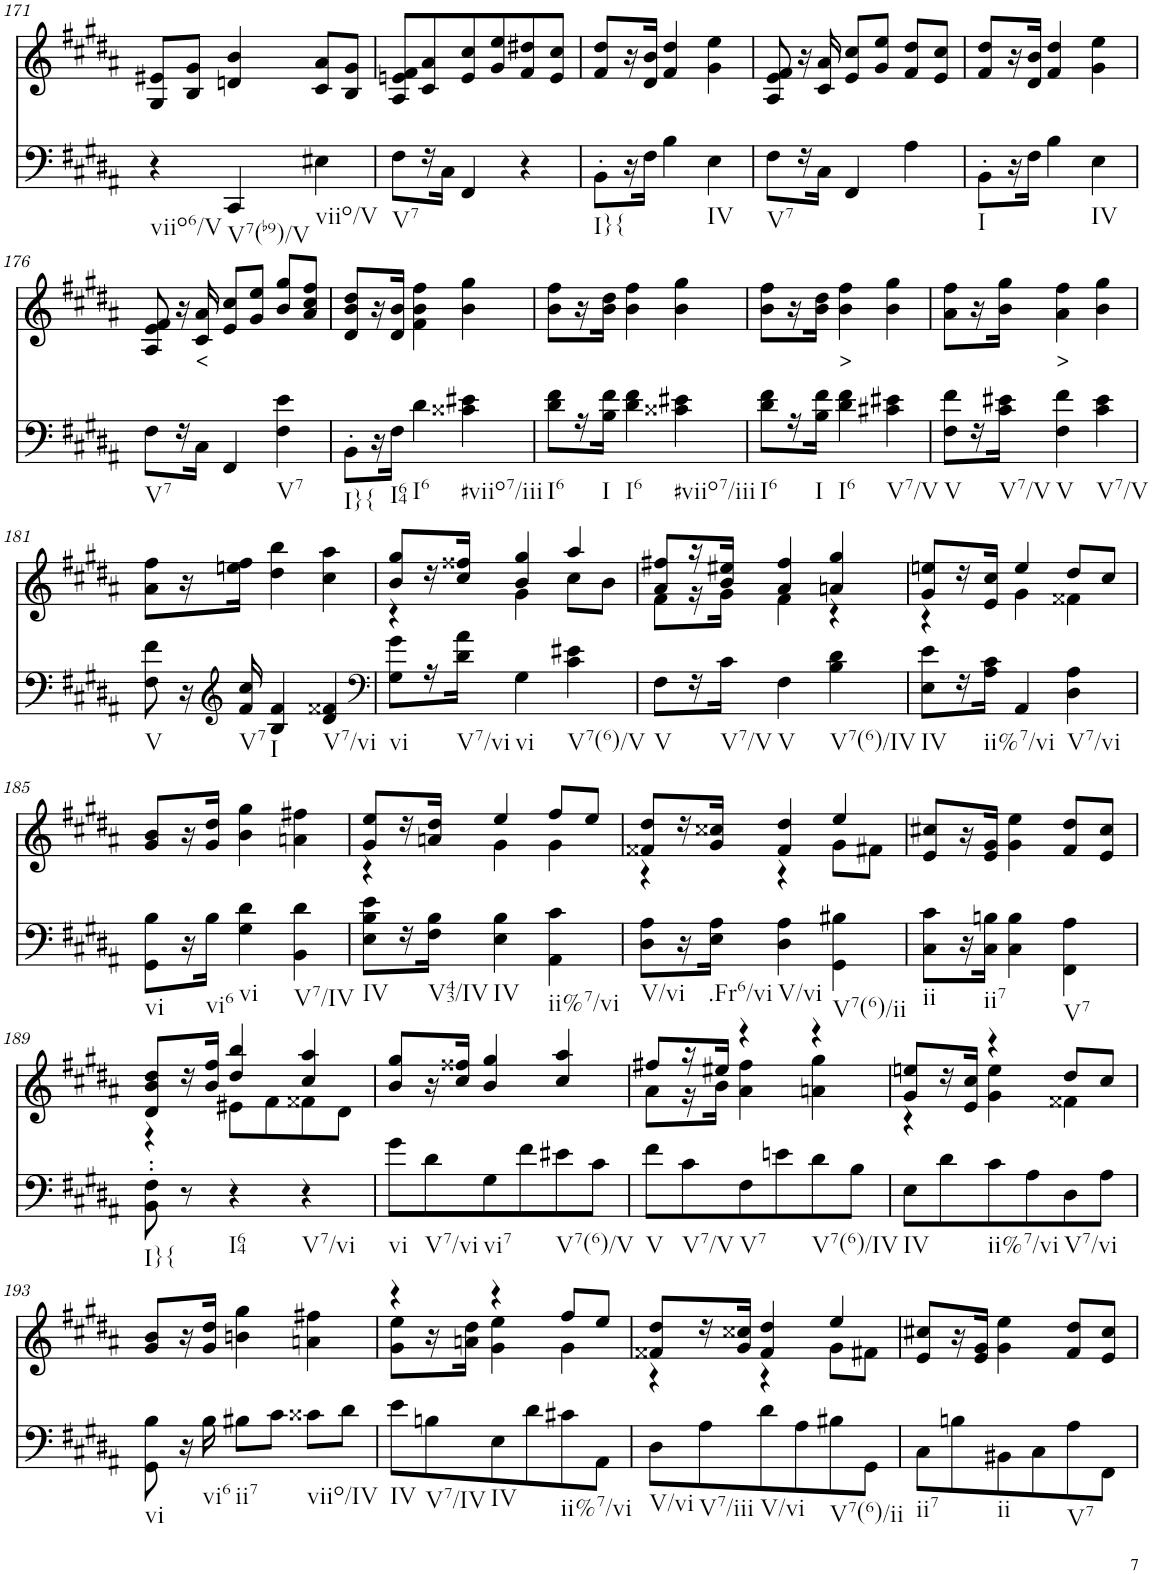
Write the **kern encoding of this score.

**kern	**kern	**text
*part2	*part1	*part1
*staff2	*staff1	*staff1
*I"Piano	*I"Piano	*
*I'Pno	*I'Pno	*
!!LO:PB:g=z
*clefF4	*clefG2	*
*k[f#c#g#d#a#]	*k[f#c#g#d#a#]	*
*M3/4	*M3/4	*
=171	=171	=171
!LO:TX:b:t=viio6/V	!	!
4r	8G#/ 8e#X/L	.
.	8B/ 8g#/J	.
!LO:TX:b:t=V7(b9)/V	!	!
4CC#/	4dn/ 4b/	.
!LO:TX:b:t=viio/V	!	!
4E#X\	8c#/ 8a#/L	.
.	8B/ 8g#/J	.
=172	=172	=172
!LO:TX:b:t=V7	!	!
8F#\L	8A#/ 8en/ 8f#/L	.
16r	8c#/ 8a#/	.
16C#\JJ	.	.
4FF#/	8e/ 8cc#/	.
.	8g#/ 8ee/	.
4r	8f#/ 8dd#X/	.
.	8e/ 8cc#/J	.
=173	=173	=173
!LO:TX:b:t=I}{	!	!
8BB'\L	8f#/ 8dd#/L	.
16r	16r	.
16F#\JJ	16d#/ 16b/JJ	.
4B\	4f#/ 4dd#/	.
!LO:TX:b:t=IV	!	!
4E\	4g#\ 4ee\	.
=174	=174	=174
!LO:TX:b:t=V7	!	!
8F#\L	8A#/ 8e/ 8f#/	.
16r	16r	.
16C#\JJ	16c#/ 16a#/	.
4FF#/	8e/ 8cc#/L	.
.	8g#/ 8ee/J	.
4A#\	8f#/ 8dd#/L	.
.	8e/ 8cc#/J	.
=175	=175	=175
!LO:TX:b:t=I	!	!
8BB'\L	8f#/ 8dd#/L	.
16r	16r	.
16F#\JJ	16d#/ 16b/JJ	.
4B\	4f#/ 4dd#/	.
!LO:TX:b:t=IV	!	!
4E\	4g#\ 4ee\	.
!!LO:LB:g=z
=176	=176	=176
!LO:TX:b:t=V7	!	!
8F#\L	8A#/ 8e/ 8f#/	.
16r	16r	.
!	!	!LO:LY:b
16C#\JJ	16c#/ 16a#/	<
4FF#/	8e/ 8cc#/L	.
.	8g#/ 8ee/J	.
!LO:TX:b:t=V7	!	!
4F#\ 4e\	8b/ 8gg#/L	.
.	8a#/ 8cc#/ 8ff#/J	.
=177	=177	=177
!LO:TX:b:t=I}{	!	!
8BB'\L	8d#/ 8b/ 8dd#/L	.
16r	16r	.
!LO:TX:b:t=I64	!	!
16F#\JJ	16d#/ 16b/JJ	.
!LO:TX:b:t=I6	!	!
4d#\	4f#\ 4b\ 4ff#\	.
!LO:TX:b:t=#viio7/iii	!	!
4c##X\ 4e#X\	4b\ 4gg#\	.
=178	=178	=178
!LO:TX:b:t=I6	!	!
8d#\ 8f#\L	8b\ 8ff#\L	.
16r	16r	.
!LO:TX:b:t=I	!	!
16B\ 16f#\JJ	16b\ 16dd#\JJ	.
!LO:TX:b:t=I6	!	!
4d#\ 4f#\	4b\ 4ff#\	.
!LO:TX:b:t=#viio7/iii	!	!
4c##X\ 4e#X\	4b\ 4gg#\	.
=179	=179	=179
!LO:TX:b:t=I6	!	!
8d#\ 8f#\L	8b\ 8ff#\L	.
16r	16r	.
!LO:TX:b:t=I	!	!
16B\ 16f#\JJ	16b\ 16dd#\JJ	.
!LO:TX:b:t=I6	!	!
!	!	!LO:LY:b
4d#\ 4f#\	4b\ 4ff#\	>
!LO:TX:b:t=V7/V	!	!
4c#X\ 4e#X\	4b\ 4gg#\	.
=180	=180	=180
!LO:TX:b:t=V	!	!
8F#\ 8f#\L	8a#\ 8ff#\L	.
16r	16r	.
!LO:TX:b:t=V7/V	!	!
16c#\ 16e#X\JJ	16b\ 16gg#\JJ	.
!LO:TX:b:t=V	!	!
!	!	!LO:LY:b
4F#\ 4f#\	4a#\ 4ff#\	>
!LO:TX:b:t=V7/V	!	!
4c#\ 4e#\	4b\ 4gg#\	.
!!LO:LB:g=z
=181	=181	=181
!LO:TX:b:t=V	!	!
8F#\ 8f#\	8a#\ 8ff#\L	.
16r	16r	.
*clefG2	*	*
!LO:TX:b:t=V7	!	!
16f#/ 16cc#/	16een\ 16ff#\JJ	.
!LO:TX:b:t=I	!	!
4B/ 4f#/	4dd#\ 4bb\	.
!LO:TX:b:t=V7/vi	!	!
4d#/ 4f##X/	4cc#\ 4aa#\	.
=182	=182	=182
*clefF4	*	*
*	*^	*
!LO:TX:b:t=vi	!	!	!
8G#\ 8g#\L	8b/ 8gg#/L	4r	.
16r	16r	.	.
!LO:TX:b:t=V7/vi	!	!	!
16d#\ 16a#\JJ	16cc#/ 16ff##X/JJ	.	.
!LO:TX:b:t=vi	!	!	!
4G#\	4b/ 4gg#/	4g#\	.
!LO:TX:b:t=V7(6)/V	!	!	!
4c#\ 4e#X\	4aa#/	8cc#\L	.
.	.	8b\J	.
=183	=183	=183	=183
!LO:TX:b:t=V	!	!	!
8F#\L	8a#/ 8ff#X/L	8f#\L	.
16r	16r	16r	.
!LO:TX:b:t=V7/V	!	!	!
16c#\JJ	16b/ 16ee#X/JJ	16g#\JJ	.
!LO:TX:b:t=V	!	!	!
4F#\	4a#/ 4ff#/	4f#\	.
!LO:TX:b:t=V7(6)/IV	!	!	!
4B\ 4d#\	4an/ 4gg#/	4r	.
=184	=184	=184	=184
!LO:TX:b:t=IV	!	!	!
8E\ 8e\L	8g#/ 8een/L	4r	.
16r	16r	.	.
!LO:TX:b:t=ii%7/vi	!	!	!
16A#\ 16c#\JJ	16e/ 16cc#/JJ	.	.
4AA#/	4ee/	4g#\	.
!LO:TX:b:t=V7/vi	!	!	!
4D#\ 4A#\	8dd#/L	4f##X\	.
.	8cc#/J	.	.
*	*v	*v	*
!!LO:LB:g=z
=185	=185	=185
!LO:TX:b:t=vi	!	!
8GG#\ 8B\L	8g#/ 8b/L	.
16r	16r	.
!LO:TX:b:t=vi6	!	!
16B\JJ	16g#/ 16dd#/JJ	.
!LO:TX:b:t=vi	!	!
4G#\ 4d#\	4b\ 4gg#\	.
!LO:TX:b:t=V7/IV	!	!
4BB\ 4d#\	4an\ 4ff#X\	.
=186	=186	=186
*	*^	*
!LO:TX:b:t=IV	!	!	!
8E\ 8B\ 8e\L	8g#/ 8ee/L	4r	.
16r	16r	.	.
!LO:TX:b:t=V43/IV	!	!	!
16F#\ 16B\JJ	16an/ 16dd#/JJ	.	.
!LO:TX:b:t=IV	!	!	!
4E\ 4B\	4ee/	4g#\	.
!LO:TX:b:t=ii%7/vi	!	!	!
4AA#\ 4c#\	8ff#/L	4g#\	.
.	8ee/J	.	.
=187	=187	=187	=187
!LO:TX:b:t=V/vi	!	!	!
8D#\ 8A#\L	8f##X/ 8dd#/L	4r	.
16r	16r	.	.
!LO:TX:b:t=.Fr6/vi	!	!	!
16E\ 16A#\JJ	16g#/ 16cc##X/JJ	.	.
!LO:TX:b:t=V/vi	!	!	!
4D#\ 4A#\	4f##/ 4dd#/	4r	.
!LO:TX:b:t=V7(6)/ii	!	!	!
4GG#\ 4B#X\	4ee/	8g#\L	.
.	.	8f#X\J	.
=188	=188	=188	=188
!LO:TX:b:t=ii	!	!	!
*	*v	*v	*
8C#\ 8c#\L	8e/ 8cc#X/L	.
16r	16r	.
!LO:TX:b:t=ii7	!	!
16C#\ 16Bn\JJ	16e/ 16g#/JJ	.
4C#\ 4B\	4g#\ 4ee\	.
!LO:TX:b:t=V7	!	!
4FF#\ 4A#\	8f#/ 8dd#/L	.
.	8e/ 8cc#/J	.
!!LO:LB:g=z
=189	=189	=189
*	*^	*
!LO:TX:b:t=I}{	!	!	!
8BB\' 8F#\'	8d#/ 8b/ 8dd#/L	4r	.
8r	16r	.	.
.	16b/ 16ff#/JJ	.	.
!LO:TX:b:t=I64	!	!	!
4r	4dd#/ 4bb/	8e#X\L	.
.	.	8f#\	.
!LO:TX:b:t=V7/vi	!	!	!
4r	4cc#/ 4aa#/	8f##X\	.
.	.	8d#\J	.
=190	=190	=190	=190
!LO:TX:b:t=vi	!	!	!
*	*v	*v	*
8g#\L	8b/ 8gg#/L	.
!LO:TX:b:t=V7/vi	!	!
8d#\	16r	.
.	16cc#/ 16ff##X/JJ	.
!LO:TX:b:t=vi7	!	!
8G#\	4b/ 4gg#/	.
8f#\	.	.
!LO:TX:b:t=V7(6)/V	!	!
8e#X\	4cc#/ 4aa#/	.
8c#\J	.	.
=191	=191	=191
*	*^	*
!LO:TX:b:t=V	!	!	!
8f#\L	8ff#X/L	8a#\L	.
!LO:TX:b:t=V7/V	!	!	!
8c#\	16r	16r	.
.	16ee#X/JJ	16b\JJ	.
!LO:TX:b:t=V7	!	!	!
8F#\	4r	4a#\ 4ff#\	.
8en\	.	.	.
!LO:TX:b:t=V7(6)/IV	!	!	!
8d#\	4r	4an\ 4gg#\	.
8B\J	.	.	.
=192	=192	=192	=192
!LO:TX:b:t=IV	!	!	!
8E\L	8g#/ 8een/L	4r	.
8d#\	16r	.	.
.	16e/ 16cc#/JJ	.	.
!LO:TX:b:t=ii%7/vi	!	!	!
8c#\	4r	4g#\ 4ee\	.
8A#\	.	.	.
!LO:TX:b:t=V7/vi	!	!	!
8D#\	8dd#/L	4f##X\	.
8A#\J	8cc#/J	.	.
*	*v	*v	*
!!LO:LB:g=z
=193	=193	=193
!LO:TX:b:t=vi	!	!
8GG#\ 8B\	8g#/ 8b/L	.
16r	16r	.
!LO:TX:b:t=vi6	!	!
16B\	16g#/ 16dd#/JJ	.
!LO:TX:b:t=ii7	!	!
8B#X\L	4bn\ 4gg#\	.
8c#\J	.	.
!LO:TX:b:t=viio/IV	!	!
8c##X\L	4an\ 4ff#X\	.
8d#\J	.	.
=194	=194	=194
*	*^	*
!LO:TX:b:t=IV	!	!	!
8e\L	4r	8g#\ 8ee\L	.
!LO:TX:b:t=V7/IV	!	!	!
8Bn\	.	16r	.
.	.	16an\ 16dd#\JJ	.
!LO:TX:b:t=IV	!	!	!
8E\	4r	4g#\ 4ee\	.
8d#\	.	.	.
!LO:TX:b:t=ii%7/vi	!	!	!
8c#X\	8ff#/L	4g#\	.
8AA#\J	8ee/J	.	.
=195	=195	=195	=195
!LO:TX:b:t=V/vi	!	!	!
8D#\L	8f##X/ 8dd#/L	4r	.
!LO:TX:b:t=V7/iii	!	!	!
8A#\	16r	.	.
.	16g#/ 16cc##X/JJ	.	.
!LO:TX:b:t=V/vi	!	!	!
8d#\	4f##/ 4dd#/	4r	.
8A#\	.	.	.
!LO:TX:b:t=V7(6)/ii	!	!	!
8B#X\	4ee/	8g#\L	.
8GG#\J	.	8f#X\J	.
=196	=196	=196	=196
!LO:TX:b:t=ii7	!	!	!
*	*v	*v	*
8C#\L	8e/ 8cc#X/L	.
8Bn\	16r	.
.	16e/ 16g#/JJ	.
!LO:TX:b:t=ii	!	!
8BB#X\	4g#\ 4ee\	.
8C#\	.	.
!LO:TX:b:t=V7	!	!
8A#\	8f#/ 8dd#/L	.
8FF#\J	8e/ 8cc#/J	.
=	=	=
*-	*-	*-
